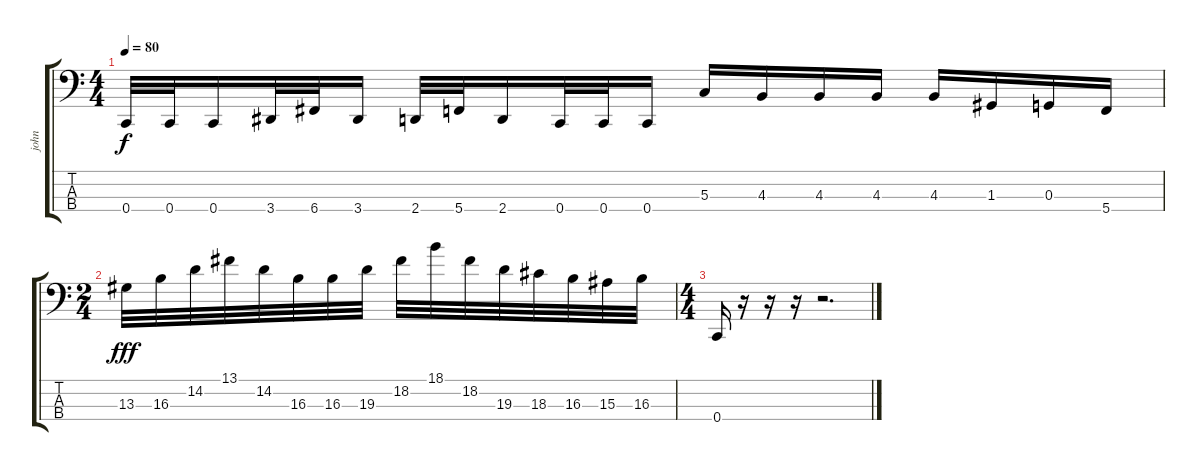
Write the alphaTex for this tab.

\track ("john" "john") {instrument electricbassfinger}
\staff {score tabs}
\tuning (F2 C2 G1 C1) {hide}
\ts (4 4)
\tempo 80
\clef f4
\ks c
0.4.32{dy f} 0.4.32 0.4.16 3.4.32 6.4.32 3.4.16 2.4.32 5.4.32 2.4.16 0.4.32 0.4.32 0.4.16 5.3.16 4.3.16 4.3.16 4.3.16 4.3.16 1.3.16 0.3.16 5.4.16 |
\ts (2 4)
13.3.32{dy fff} 16.3.32 14.2.32 13.1.32 14.2.32 16.3.32 16.3.32 19.3.32 18.2.32 18.1.32 18.2.32 19.3.32 18.3.32 16.3.32 15.3.32 16.3.32 |
\ts (4 4)
0.4.16 r.16 r.16 r.16 r.2{d}
